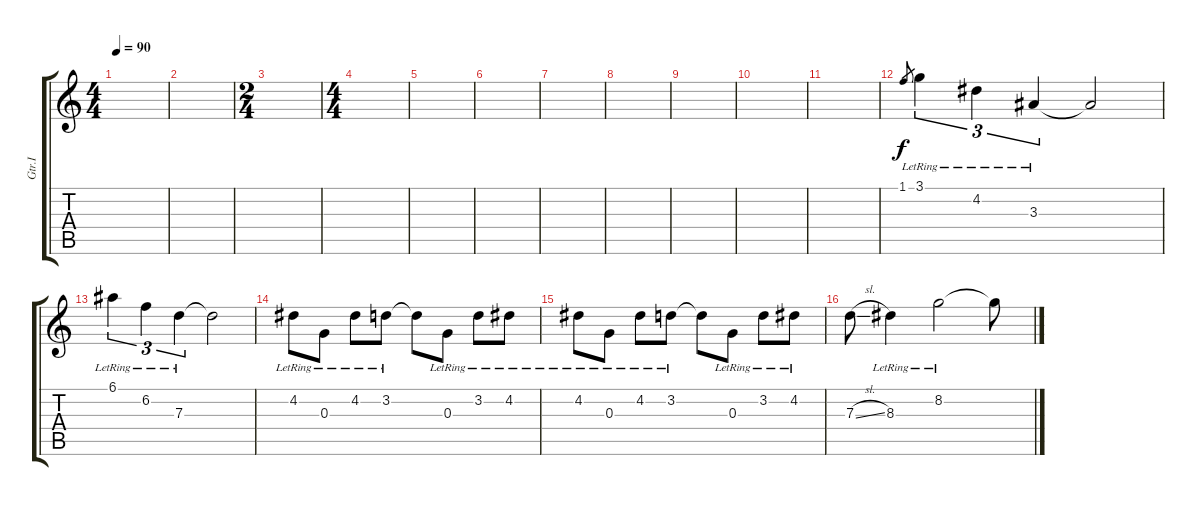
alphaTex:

\track ("Gtr.I" "Gtr.I") {instrument electricguitarjazz}
\staff {score tabs}
\tuning (E4 B3 G3 D3 A2 E2) {hide}
\ts (4 4)
\tempo 90
\clef g2
\ks c
|
|
\ts (2 4)
|
\ts (4 4)
|
|
|
|
|
|
|
|
1.1.8{gr} 3.1{lr}.4{tu (3 2)} 4.2{lr}.4{tu (3 2)} 3.3{lr}.4{tu (3 2)} 3.3{t}.2 |
6.1{lr}.4{tu (3 2)} 6.2{lr}.4{tu (3 2)} 7.3{lr}.4{tu (3 2)} 7.3{t}.2 |
4.2{lr}.8 0.3{lr}.8 4.2{lr}.8 3.2{lr}.8 3.2{t}.8 0.3{lr}.8 3.2{lr}.8 4.2{lr}.8 |
4.2{lr}.8 0.3{lr}.8 4.2{lr}.8 3.2{lr}.8 3.2{t}.8 0.3{lr}.8 3.2{lr}.8 4.2{lr}.8 |
7.3{sl}.8 8.3{lr}.4 8.2{lr}.2 8.2{t}.8
